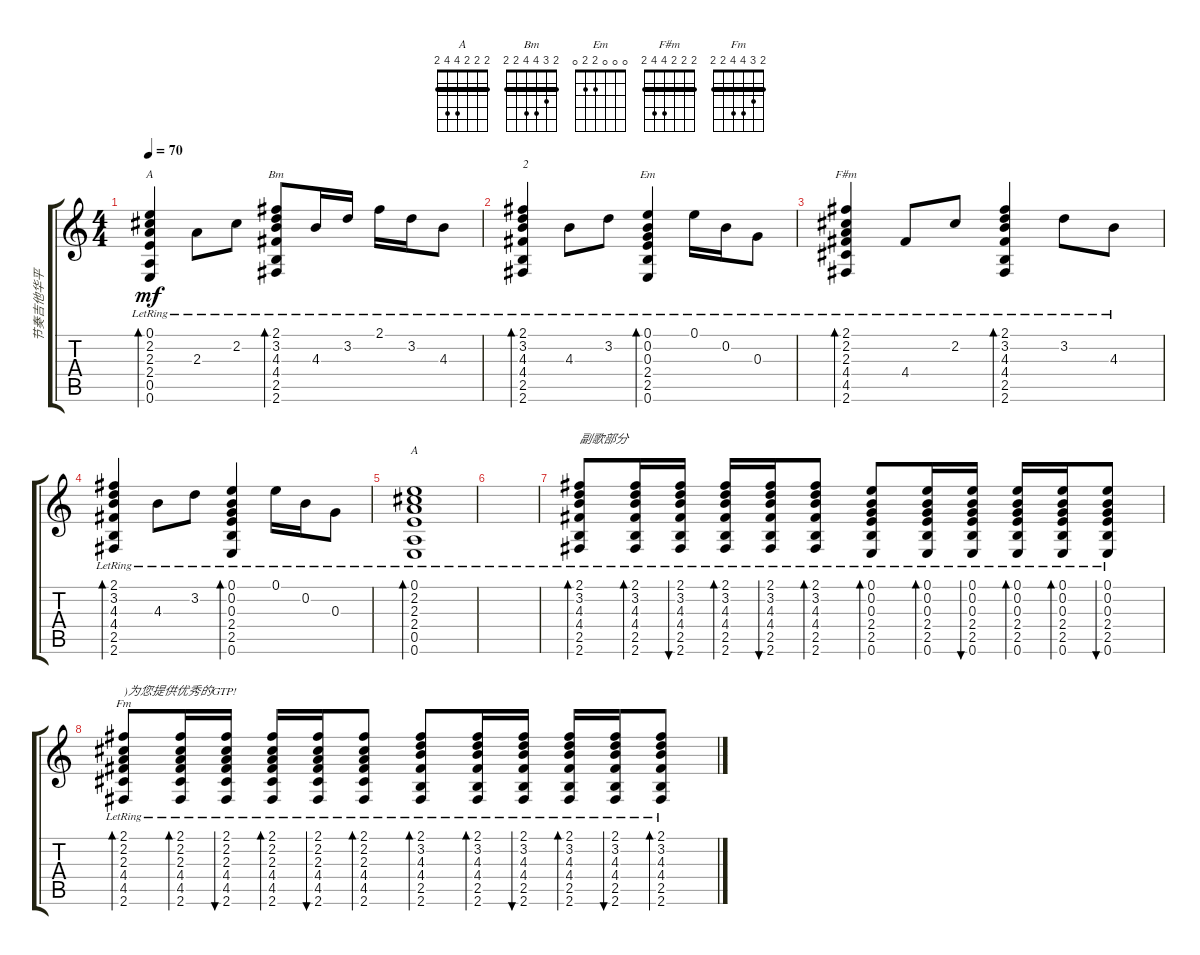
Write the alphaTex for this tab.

\track ("节奏吉他华平" "节奏吉他华平") {instrument acousticguitarsteel}
\staff {score tabs}
\tuning (E4 B3 G3 D3 A2 E2) {hide}
\chord ("A" 0 2 2 2 0 0)
\chord ("Bm" 2 3 4 4 2 2) {barre 2}
\chord ("Em" 0 0 0 2 2 0)
\chord ("F#m" 2 2 2 4 4 2) {barre 2}
\chord ("A" 2 2 2 4 4 2) {barre 2}
\chord ("Fm" 2 3 4 4 2 2) {barre 2}
\ts (4 4)
\tempo 70
\clef g2
\ks c
(0.1{lr} 2.2{lr} 2.3{lr} 2.4{lr} 0.5{lr} 0.6{lr}).4{bd 120 ch "A" dy mf} 2.3{lr}.8 2.2{lr}.8 (2.1{lr} 3.2{lr} 4.3{lr} 4.4{lr} 2.5{lr} 2.6{lr}).8{bd 120 ch "Bm"} 4.3{lr}.16 3.2{lr}.16 2.1{lr}.16 3.2{lr}.16 4.3{lr}.8 |
(2.1{lr} 3.2{lr} 4.3{lr} 4.4{lr} 2.5{lr} 2.6{lr}).4{bd 120 txt "2"} 4.3{lr}.8 3.2{lr}.8 (0.1{lr} 0.2{lr} 0.3{lr} 2.4{lr} 2.5{lr} 0.6{lr}).4{bd 120 ch "Em"} 0.1{lr}.16 0.2{lr}.16 0.3{lr}.8 |
(2.1{lr} 2.2{lr} 2.3{lr} 4.4{lr} 4.5{lr} 2.6{lr}).4{bd 120 ch "F#m"} 4.4{lr}.8 2.2{lr}.8 (2.1{lr} 3.2{lr} 4.3{lr} 4.4{lr} 2.5{lr} 2.6{lr}).4{bd 120} 3.2{lr}.8 4.3{lr}.8 |
(2.1{lr} 3.2{lr} 4.3{lr} 4.4{lr} 2.5{lr} 2.6{lr}).4{bd 120} 4.3{lr}.8 3.2{lr}.8 (0.1{lr} 0.2{lr} 0.3{lr} 2.4{lr} 2.5{lr} 0.6{lr}).4{bd 120} 0.1{lr}.16 0.2{lr}.16 0.3{lr}.8 |
(0.1{lr} 2.2{lr} 2.3{lr} 2.4{lr} 0.5{lr} 0.6{lr}).1{bd 30 ch "A"} |
|
(2.1{lr} 3.2{lr} 4.3{lr} 4.4{lr} 2.5{lr} 2.6{lr}).8{bd 30 txt "副歌部分"} (2.1{lr} 3.2{lr} 4.3{lr} 4.4{lr} 2.5{lr} 2.6{lr}).16{bd 30} (2.1{lr} 3.2{lr} 4.3{lr} 4.4{lr} 2.5{lr} 2.6{lr}).16{bu 30} (2.1{lr} 3.2{lr} 4.3{lr} 4.4{lr} 2.5{lr} 2.6{lr}).16{bd 30} (2.1{lr} 3.2{lr} 4.3{lr} 4.4{lr} 2.5{lr} 2.6{lr}).16{bu 30} (2.1{lr} 3.2{lr} 4.3{lr} 4.4{lr} 2.5{lr} 2.6{lr}).8{bd 30} (0.1{lr} 0.2{lr} 0.3{lr} 2.4{lr} 2.5{lr} 0.6{lr}).8{bd 30} (0.1{lr} 0.2{lr} 0.3{lr} 2.4{lr} 2.5{lr} 0.6{lr}).16{bd 30} (0.1{lr} 0.2{lr} 0.3{lr} 2.4{lr} 2.5{lr} 0.6{lr}).16{bu 30} (0.1{lr} 0.2{lr} 0.3{lr} 2.4{lr} 2.5{lr} 0.6{lr}).16{bd 30} (0.1{lr} 0.2{lr} 0.3{lr} 2.4{lr} 2.5{lr} 0.6{lr}).16{bd 30} (0.1{lr} 0.2{lr} 0.3{lr} 2.4{lr} 2.5{lr} 0.6{lr}).8{bu 30} |
(2.1{lr} 2.2{lr} 2.3{lr} 4.4{lr} 4.5{lr} 2.6{lr}).8{bd 30 ch "Fm" txt ")为您提供优秀的GTP!"} (2.1{lr} 2.2{lr} 2.3{lr} 4.4{lr} 4.5{lr} 2.6{lr}).16{bd 30} (2.1{lr} 2.2{lr} 2.3{lr} 4.4{lr} 4.5{lr} 2.6{lr}).16{bu 30} (2.1{lr} 2.2{lr} 2.3{lr} 4.4{lr} 4.5{lr} 2.6{lr}).16{bd 30} (2.1{lr} 2.2{lr} 2.3{lr} 4.4{lr} 4.5{lr} 2.6{lr}).16{bu 30} (2.1{lr} 2.2{lr} 2.3{lr} 4.4{lr} 4.5{lr} 2.6{lr}).8{bd 30} (2.1{lr} 3.2{lr} 4.3{lr} 4.4{lr} 2.5{lr} 2.6{lr}).8{bd 30} (2.1{lr} 3.2{lr} 4.3{lr} 4.4{lr} 2.5{lr} 2.6{lr}).16{bd 30} (2.1{lr} 3.2{lr} 4.3{lr} 4.4{lr} 2.5{lr} 2.6{lr}).16{bu 30} (2.1{lr} 3.2{lr} 4.3{lr} 4.4{lr} 2.5{lr} 2.6{lr}).16{bd 30} (2.1{lr} 3.2{lr} 4.3{lr} 4.4{lr} 2.5{lr} 2.6{lr}).16{bu 30} (2.1{lr} 3.2{lr} 4.3{lr} 4.4{lr} 2.5{lr} 2.6{lr}).8{bd 30}
